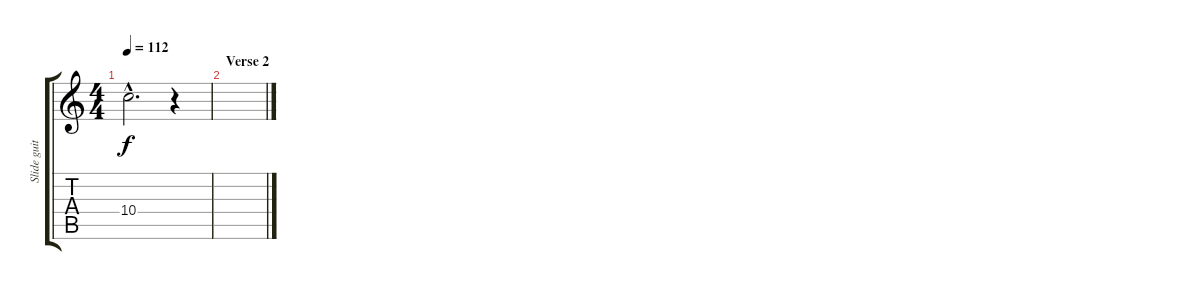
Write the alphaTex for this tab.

\track ("Slide guitar" "Slide guit") {instrument electricguitarjazz}
\staff {score tabs}
\tuning (E4 B3 G3 D3 A2 E2) {hide}
\ts (4 4)
\tempo 112
\clef g2
\ks c
10.4{hac t}.2{d dy f} r.4 |
\section ("" "Verse 2")
